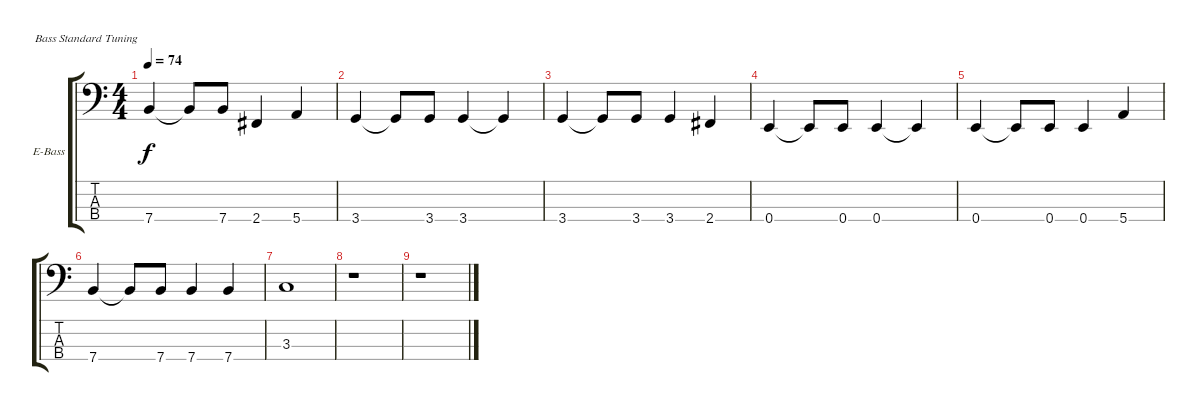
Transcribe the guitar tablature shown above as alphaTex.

\bracketExtendMode groupsimilarinstruments
\firstSystemTrackNameOrientation horizontal
\otherSystemsTrackNameOrientation horizontal
\track ("Bass" "E-Bass") {instrument electricbassfinger}
\staff {score tabs}
\tuning (G2 D2 A1 E1)
\ts (4 4)
\tempo 74
\clef f4
\ks c
7.4.4{dy f} 7.4{t}.8 7.4.8 2.4.4 5.4.4 |
3.4.4 3.4{t}.8 3.4.8 3.4.4 3.4{t}.4 |
3.4.4 3.4{t}.8 3.4.8 3.4.4 2.4.4 |
0.4.4 0.4{t}.8 0.4.8 0.4.4 0.4{t}.4 |
0.4.4 0.4{t}.8 0.4.8 0.4.4 5.4.4 |
7.4.4 7.4{t}.8 7.4.8 7.4.4 7.4.4 |
3.3.1 |
r.1 |
r.1
